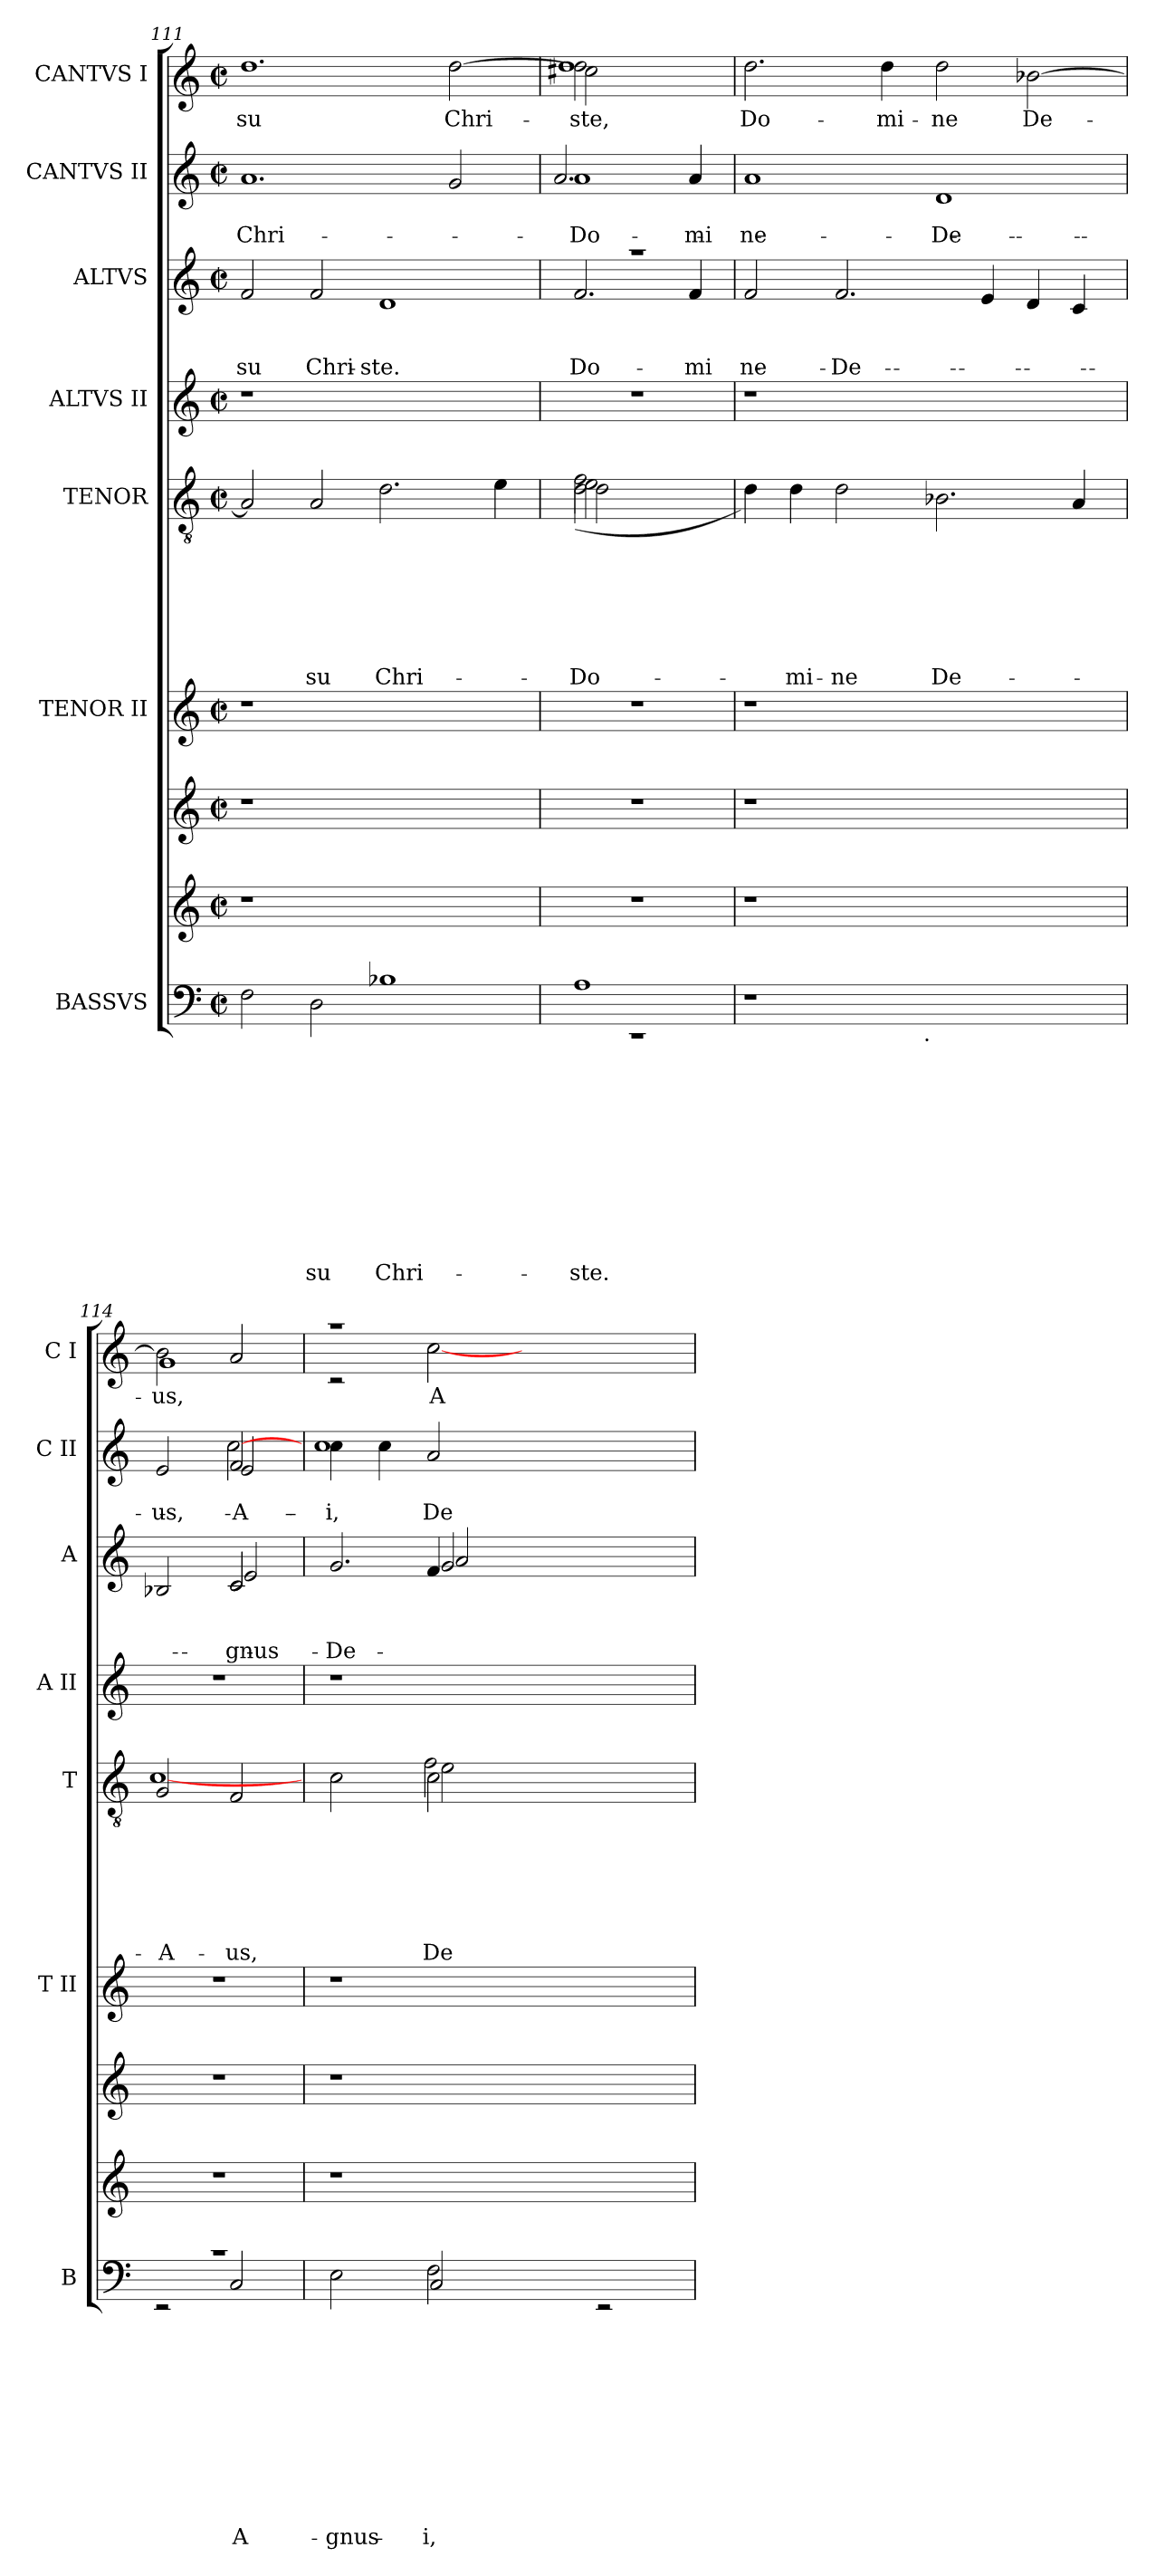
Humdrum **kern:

**kern	**text	**text	**text	**text	**text	**text	**text	**text	**text	**text	**text	**kern	**kern	**kern	**kern	**text	**text	**text	**text	**text	**text	**text	**kern	**kern	**text	**text	**text	**kern	**text	**text	**kern	**text
*part9	*part9	*part9	*part9	*part9	*part9	*part9	*part9	*part9	*part9	*part9	*part9	*part8	*part7	*part6	*part5	*part5	*part5	*part5	*part5	*part5	*part5	*part5	*part4	*part3	*part3	*part3	*part3	*part2	*part2	*part2	*part1	*part1
*staff9	*staff9	*staff9	*staff9	*staff9	*staff9	*staff9	*staff9	*staff9	*staff9	*staff9	*staff9	*staff8	*staff7	*staff6	*staff5	*staff5	*staff5	*staff5	*staff5	*staff5	*staff5	*staff5	*staff4	*staff3	*staff3	*staff3	*staff3	*staff2	*staff2	*staff2	*staff1	*staff1
*I"BASSVS	*	*	*	*	*	*	*	*	*	*	*	*	*	*I"TENOR II	*I"TENOR	*	*	*	*	*	*	*	*I"ALTVS II	*I"ALTVS	*	*	*	*I"CANTVS II	*	*	*I"CANTVS I	*
*I'B	*	*	*	*	*	*	*	*	*	*	*	*	*	*I'T II	*I'T	*	*	*	*	*	*	*	*I'A II	*I'A	*	*	*	*I'C II	*	*	*I'C I	*
!!LO:LB:g=z
*clefF4	*	*	*	*	*	*	*	*	*	*	*	*clefG2	*clefG2	*clefG2	*clefGv2	*	*	*	*	*	*	*	*clefG2	*clefG2	*	*	*	*clefG2	*	*	*clefG2	*
*k[]	*	*	*	*	*	*	*	*	*	*	*	*k[]	*k[]	*k[]	*k[]	*	*	*	*	*	*	*	*k[]	*k[]	*	*	*	*k[]	*	*	*k[]	*
*C:	*	*	*	*	*	*	*	*	*	*	*	*C:	*C:	*C:	*C:	*	*	*	*	*	*	*	*C:	*C:	*	*	*	*C:	*	*	*C:	*
*M2/2	*	*	*	*	*	*	*	*	*	*	*	*M2/2	*M2/2	*M2/2	*M2/2	*	*	*	*	*	*	*	*M2/2	*M2/2	*	*	*	*M2/2	*	*	*M2/2	*
*met(c|)	*	*	*	*	*	*	*	*	*	*	*	*met(c|)	*met(c|)	*met(c|)	*met(c|)	*	*	*	*	*	*	*	*met(c|)	*met(c|)	*	*	*	*met(c|)	*	*	*met(c|)	*
=111	=111	=111	=111	=111	=111	=111	=111	=111	=111	=111	=111	=111	=111	=111	=111	=111	=111	=111	=111	=111	=111	=111	=111	=111	=111	=111	=111	=111	=111	=111	=111	=111
!	!	!	!	!	!	!	!	!	!	!	!	!	!	!	!	!	!	!	!	!	!	!	!	!	!	!	!LO:LY:b	!	!	!LO:LY:b	!	!LO:LY:b
2F\	.	.	.	.	.	.	.	.	.	.	.	1r	1r	1r	2A/]	.	.	.	.	.	.	.	1r	2f/	.	.	-su	1.a	.	Chri-	1.dd	-su
!	!	!	!	!	!	!	!	!	!	!	!LO:LY:b	!	!	!	!	!	!	!	!	!	!	!LO:LY:b	!	!	!	!	!LO:LY:b	!	!	!	!	!
2D\	.	.	.	.	.	.	.	.	.	.	-su	.	.	.	2A/	.	.	.	.	.	.	-su	.	2f/	.	.	Chri-	.	.	.	.	.
!	!	!	!	!	!	!	!	!	!	!	!LO:LY:b	!	!	!	!	!	!	!	!	!	!	!LO:LY:b	!	!	!	!	!LO:LY:b	!	!	!	!	!
1B-X	.	.	.	.	.	.	.	.	.	.	Chri-	1ryy	1ryy	1ryy	2.d\	.	.	.	.	.	.	Chri-	1ryy	1d	.	.	-ste.	.	.	.	.	.
!	!	!	!	!	!	!	!	!	!	!	!	!	!	!	!	!	!	!	!	!	!	!	!	!	!	!	!	!	!	!	!	!LO:LY:b
.	.	.	.	.	.	.	.	.	.	.	.	.	.	.	.	.	.	.	.	.	.	.	.	.	.	.	.	2g/	.	.	[>2dd\	Chri-
.	.	.	.	.	.	.	.	.	.	.	.	.	.	.	4e\	.	.	.	.	.	.	.	.	.	.	.	.	.	.	.	.	.
=112	=112	=112	=112	=112	=112	=112	=112	=112	=112	=112	=112	=112	=112	=112	=112	=112	=112	=112	=112	=112	=112	=112	=112	=112	=112	=112	=112	=112	=112	=112	=112	=112
!	!	!	!	!	!	!	!	!	!	!	!LO:LY:b	!	!	!	!	!	!	!	!	!	!	!LO:LY:b	!	!	!	!	!	!	!	!	!	!
*^	*	*	*	*	*	*	*	*	*	*	*	*	*	*	*^	*	*	*	*	*	*	*	*	*	*	*	*	*	*	*	*	*
*	*	*	*	*	*	*	*	*	*	*	*	*	*	*	*	*	*^	*	*	*	*	*	*	*	*	*	*	*	*	*	*	*	*	*
*	*	*	*	*	*	*	*	*	*	*	*	*	*	*	*	*	*	*^	*	*	*	*	*	*	*	*	*	*	*	*	*	*	*	*	*
!	!	!	!	!	!	!	!	!	!	!	!	!	!	!	!	!	!	!	!	!	!	!	!	!	!	!LO:LY:b	!	!	!	!	!LO:LY:b	!	!	!LO:LY:b	!	!
*	*	*	*	*	*	*	*	*	*	*	*	*	*	*	*	*	*	*	*	*	*	*	*	*	*	*	*	*^	*	*	*	*^	*	*	*	*
!	!	!	!	!	!	!	!	!	!	!	!	!	!	!	!	!	!	!	!	!	!	!	!	!	!	!	!	!	!	!	!	!	!	!	!	!LO:LY:b	!	!LO:LY:b
*	*	*	*	*	*	*	*	*	*	*	*	*	*	*	*	*	*	*	*	*	*	*	*	*	*	*	*	*	*	*	*	*	*	*	*	*	*^	*
*	*	*	*	*	*	*	*	*	*	*	*	*	*	*	*	*	*	*	*	*	*	*	*	*	*	*	*	*	*	*	*	*	*	*	*	*	*	*^	*
1A	1rEE	.	.	.	.	.	.	.	.	.	.	-ste.	1r	1r	1r	2f\	2e\	2d\	(>2d\	.	.	.	.	.	.	Do-	1r	1raa	2.f/	.	.	Do-	1a	2.a/	.	Do-	2dd\]	2cc#X\	1dd	-ste,
.	.	.	.	.	.	.	.	.	.	.	.	.	.	.	.	2ryy	2ryy	2ryy	2ryy	.	.	.	.	.	.	.	.	.	.	.	.	.	.	.	.	.	2ryy	2ryy	.	.
!	!	!	!	!	!	!	!	!	!	!	!	!	!	!	!	!	!	!	!	!	!	!	!	!	!	!	!	!	!	!	!	!LO:LY:b	!	!	!	!LO:LY:b	!	!	!	!
.	.	.	.	.	.	.	.	.	.	.	.	.	.	.	.	.	.	.	.	.	.	.	.	.	.	.	.	.	4f/	.	.	-mi-	.	4a/	.	-mi-	.	.	.	.
*	*	*	*	*	*	*	*	*	*	*	*	*	*	*	*	*v	*v	*v	*v	*	*	*	*	*	*	*	*	*	*	*	*	*	*	*	*	*	*v	*v	*v	*
=113	=113	=113	=113	=113	=113	=113	=113	=113	=113	=113	=113	=113	=113	=113	=113	=113	=113	=113	=113	=113	=113	=113	=113	=113	=113	=113	=113	=113	=113	=113	=113	=113	=113	=113	=113
!	!	!	!	!	!	!	!	!	!	!	!	!	!	!	!	!	!	!	!	!	!	!	!	!	!	!	!	!	!LO:LY:b	!	!	!	!LO:LY:b	!	!LO:LY:b
*	*	*	*	*	*	*	*	*	*	*	*	*	*	*	*	*	*	*	*	*	*	*	*	*	*v	*v	*	*	*	*	*	*	*	*	*
*	*	*	*	*	*	*	*	*	*	*	*	*	*	*	*	*	*	*	*	*	*	*	*	*	*	*	*	*	*v	*v	*	*	*	*
1r	2ryy	.	.	.	.	.	.	.	.	.	.	.	1r	1r	1r	4d\)	.	.	.	.	.	.	.	1r	2f/	.	.	-ne	1a	.	-ne	2.dd\	Do-
!	!	!	!	!	!	!	!	!	!	!	!	!	!	!	!	!	!	!	!	!	!	!	!LO:LY:b	!	!	!	!	!	!	!	!	!	!
.	.	.	.	.	.	.	.	.	.	.	.	.	.	.	.	4d\	.	.	.	.	.	.	-mi-	.	.	.	.	.	.	.	.	.	.
!	!	!	!	!	!	!	!	!	!	!	!	!	!	!	!	!	!	!	!	!	!	!	!LO:LY:b:rj	!	!	!	!	!LO:LY:b	!	!	!	!	!
.	4...ryy	.	.	.	.	.	.	.	.	.	.	.	.	.	.	2d\	.	.	.	.	.	.	-ne	.	2.f/	.	.	De-	.	.	.	.	.
!	!	!	!	!	!	!	!	!	!	!	!	!	!	!	!	!	!	!	!	!	!	!	!	!	!	!	!	!	!	!	!	!	!LO:LY:b
.	.	.	.	.	.	.	.	.	.	.	.	.	.	.	.	.	.	.	.	.	.	.	.	.	.	.	.	.	.	.	.	4dd\	-mi-
!	!LO:TX:b:t=.	!	!	!	!	!	!	!	!	!	!	!	!	!	!	!	!	!	!	!	!	!	!	!	!	!	!	!	!	!	!	!	!
.	1ryy	.	.	.	.	.	.	.	.	.	.	.	.	.	.	.	.	.	.	.	.	.	.	.	.	.	.	.	.	.	.	.	.
!	!	!	!	!	!	!	!	!	!	!	!	!	!	!	!	!	!	!	!	!	!	!	!LO:LY:b	!	!	!	!	!	!	!	!LO:LY:b	!	!LO:LY:b:rj
1ryy	.	.	.	.	.	.	.	.	.	.	.	.	1ryy	1ryy	1ryy	2.B-X\	.	.	.	.	.	.	De-	1ryy	.	.	.	.	1d	.	De-	2dd\	-ne
.	.	.	.	.	.	.	.	.	.	.	.	.	.	.	.	.	.	.	.	.	.	.	.	.	4e/	.	.	.	.	.	.	.	.
!	!	!	!	!	!	!	!	!	!	!	!	!	!	!	!	!	!	!	!	!	!	!	!	!	!	!	!	!	!	!	!	!	!LO:LY:b
.	.	.	.	.	.	.	.	.	.	.	.	.	.	.	.	.	.	.	.	.	.	.	.	.	4d/	.	.	.	.	.	.	[>2b-X\	De-
.	.	.	.	.	.	.	.	.	.	.	.	.	.	.	.	4A/	.	.	.	.	.	.	.	.	4c/	.	.	.	.	.	.	.	.
.	32ryy	.	.	.	.	.	.	.	.	.	.	.	.	.	.	.	.	.	.	.	.	.	.	.	.	.	.	.	.	.	.	.	.
=114	=114	=114	=114	=114	=114	=114	=114	=114	=114	=114	=114	=114	=114	=114	=114	=114	=114	=114	=114	=114	=114	=114	=114	=114	=114	=114	=114	=114	=114	=114	=114	=114	=114
*	*	*	*	*	*	*	*	*	*	*	*	*	*	*	*	*^	*	*	*	*	*	*	*	*	*	*	*	*	*	*	*	*	*
!	!	!	!	!	!	!	!	!	!	!	!	!	!	!	!	!	!	!	!	!	!	!	!	!LO:LY:b	!	!	!	!	!	!	!	!LO:LY:b	!	!LO:LY:b
*	*	*	*	*	*	*	*	*	*	*	*	*	*	*	*	*	*	*	*	*	*	*	*	*	*	*^	*	*	*	*^	*	*	*^	*
*	*	*	*	*	*	*	*	*	*	*	*	*	*	*	*	*	*	*	*	*	*	*	*	*	*	*	*^	*	*	*	*	*^	*	*	*	*	*
1rc	2rEE	.	.	.	.	.	.	.	.	.	.	.	1r	1r	1r	2G/	[>1c	.	.	.	.	.	.	A-	1r	2B-X/	2ryy	2ryy	.	.	.	2e/	2ryy	2ryy	.	-us,	2b-\]	1g	-us,
!	!	!	!	!	!	!	!	!	!	!	!	!LO:LY:b	!	!	!	!	!	!	!	!	!	!	!	!LO:LY:b	!	!	!	!	!	!	!LO:LY:b	!	!	!	!	!	!	!	!
!	!	!	!	!	!	!	!	!	!	!	!	!	!	!	!	!	!	!	!	!	!	!	!	!	!	!	!	!	!	!	!LO:LY:b	!	!	!	!	!	!	!	!
!	!	!	!	!	!	!	!	!	!	!	!	!	!	!	!	!	!	!	!	!	!	!	!	!	!	!	!	!	!	!	!LO:LY:b	!	!	!	!	!LO:LY:b	!	!	!
.	2C/	.	.	.	.	.	.	.	.	.	.	A-	.	.	.	2F/	.	.	.	.	.	.	.	-us,	.	2c/	2c/	2e/	.	.	-gnus	2f/	2e/	[>2cc\	.	A-	2a/	.	.
*	*	*	*	*	*	*	*	*	*	*	*	*	*	*	*	*v	*v	*	*	*	*	*	*	*	*	*	*	*	*	*	*	*	*	*	*	*	*	*	*
=115	=115	=115	=115	=115	=115	=115	=115	=115	=115	=115	=115	=115	=115	=115	=115	=115	=115	=115	=115	=115	=115	=115	=115	=115	=115	=115	=115	=115	=115	=115	=115	=115	=115	=115	=115	=115	=115	=115
!	!	!	!	!	!	!	!	!	!	!	!	!LO:LY:b	!	!	!	!	!	!	!	!	!	!	!	!	!	!	!	!	!	!LO:LY:b	!	!	!	!	!LO:LY:b	!	!	!
*	*	*	*	*	*	*	*	*	*	*	*	*	*	*	*	*^	*	*	*	*	*	*	*	*	*	*	*^	*	*	*	*	*	*	*	*	*	*	*
*	*	*	*	*	*	*	*	*	*	*	*	*	*	*	*	*	*^	*	*	*	*	*	*	*	*	*	*	*	*	*	*	*	*	*	*	*	*	*	*	*
!	!	!	!	!	!	!	!	!	!	!	!	!	!	!	!	!	!	!	!	!	!	!	!	!	!	!	!	!	!	!	!	!	!	!	!	!	!	!LO:LY:b	!	!	!
*	*	*	*	*	*	*	*	*	*	*	*	*	*	*	*	*	*	*	*	*	*	*	*	*	*	*	*	*	*	*	*	*	*	*	*v	*v	*	*	*	*	*
2E\	2ryy	.	.	.	.	.	.	.	.	.	.	-gnus	1r	1r	1r	2c\	2ryy	2ryy	.	.	.	.	.	.	.	1r	2.g/	2ryy	2ryy	2ryy	.	.	De-	4cc\	1cc	.	-i,	1raa	2rc	.
.	.	.	.	.	.	.	.	.	.	.	.	.	.	.	.	.	.	.	.	.	.	.	.	.	.	.	.	.	.	.	.	.	.	4cc\	.	.	.	.	.	.
!	!	!	!	!	!	!	!	!	!	!	!	!LO:LY:b	!	!	!	!	!	!	!	!	!	!	!	!	!	!	!	!	!	!	!	!	!	!	!	!	!	!	!	!
!	!	!	!	!	!	!	!	!	!	!	!	!LO:LY:b	!	!	!	!	!	!	!	!	!	!	!	!	!LO:LY:b	!	!	!	!	!	!	!	!	!	!	!	!	!	!	!
!	!	!	!	!	!	!	!	!	!	!	!	!	!	!	!	!	!	!	!	!	!	!	!	!	!LO:LY:b	!	!	!	!	!	!	!	!	!	!	!	!LO:LY:b	!	!	!LO:LY:b
2F\	2C/	.	.	.	.	.	.	.	.	.	.	-i,	.	.	.	2c\	2e\	2f\	.	.	.	.	.	.	De-	.	.	4f/	2g/	2a/	.	.	.	2a/	.	.	De-	.	[>2cc\	A-
.	.	.	.	.	.	.	.	.	.	.	.	.	.	.	.	.	.	.	.	.	.	.	.	.	.	.	1ryy	1ryy	.	.	.	.	.	.	.	.	.	.	.	.
1ryy	2ryy	.	.	.	.	.	.	.	.	.	.	.	1ryy	1ryy	1ryy	1ryy	1ryy	1ryy	.	.	.	.	.	.	.	1ryy	.	.	1ryy	1ryy	.	.	.	1ryy	1ryy	.	.	1ryy	1ryy	.
.	2rEE	.	.	.	.	.	.	.	.	.	.	.	.	.	.	.	.	.	.	.	.	.	.	.	.	.	.	.	.	.	.	.	.	.	.	.	.	.	.	.
.	.	.	.	.	.	.	.	.	.	.	.	.	.	.	.	.	.	.	.	.	.	.	.	.	.	.	4ryy	4ryy	.	.	.	.	.	.	.	.	.	.	.	.
*	*	*	*	*	*	*	*	*	*	*	*	*	*	*	*	*	*	*	*	*	*	*	*	*	*	*	*v	*v	*v	*v	*	*	*	*	*	*	*	*v	*v	*
*v	*v	*	*	*	*	*	*	*	*	*	*	*	*	*	*	*v	*v	*v	*	*	*	*	*	*	*	*	*	*	*	*	*v	*v	*	*	*	*
=	=	=	=	=	=	=	=	=	=	=	=	=	=	=	=	=	=	=	=	=	=	=	=	=	=	=	=	=	=	=	=	=
*-	*-	*-	*-	*-	*-	*-	*-	*-	*-	*-	*-	*-	*-	*-	*-	*-	*-	*-	*-	*-	*-	*-	*-	*-	*-	*-	*-	*-	*-	*-	*-	*-
